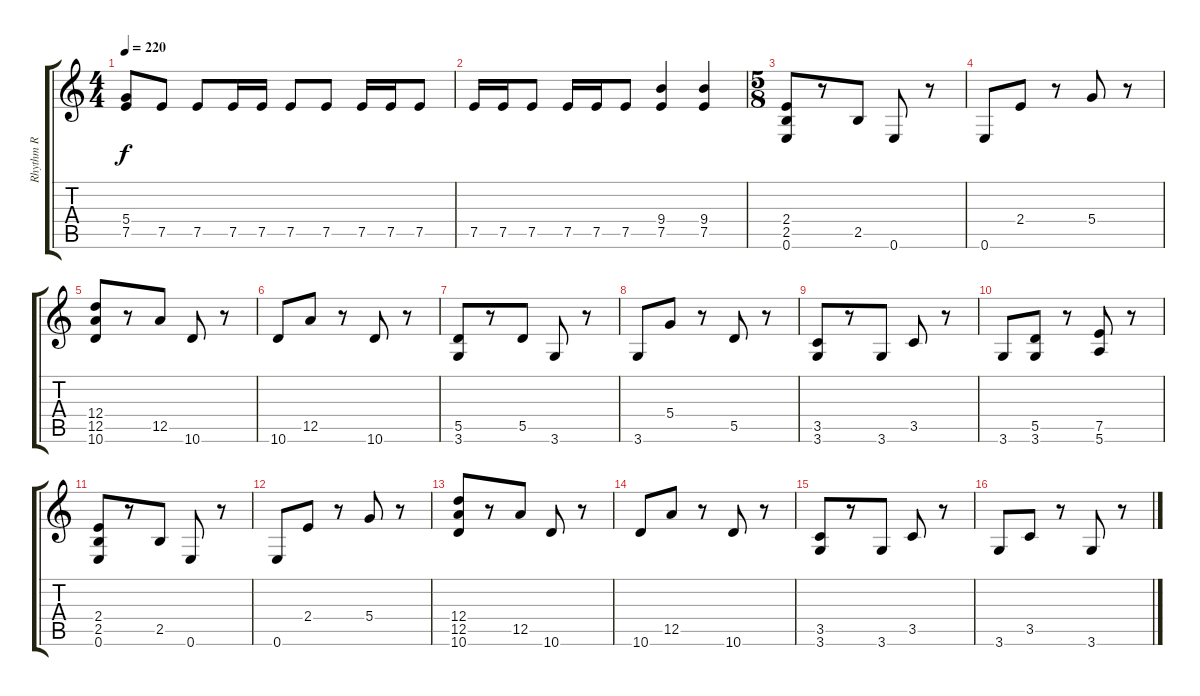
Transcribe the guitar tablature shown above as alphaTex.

\track ("Rhythm R" "Rhythm R") {instrument distortionguitar}
\staff {score tabs}
\tuning (E4 B3 G3 D3 A2 E2) {hide}
\ts (4 4)
\tempo 220
\clef g2
\ks c
(5.4 7.5).8{dy f} 7.5.8 7.5.8 7.5.16 7.5.16 7.5.8 7.5.8 7.5.16 7.5.16 7.5.8 |
7.5.16 7.5.16 7.5.8 7.5.16 7.5.16 7.5.8 (9.4 7.5).4 (9.4 7.5).4 |
\ts (5 8)
(2.4 2.5 0.6).8 r.8 2.5.8 0.6.8 r.8 |
0.6.8 2.4.8 r.8 5.4.8 r.8 |
(12.4 12.5 10.6).8 r.8 12.5.8 10.6.8 r.8 |
10.6.8 12.5.8 r.8 10.6.8 r.8 |
(5.5 3.6).8 r.8 5.5.8 3.6.8 r.8 |
3.6.8 5.4.8 r.8 5.5.8 r.8 |
(3.5 3.6).8 r.8 3.6.8 3.5.8 r.8 |
3.6.8 (5.5 3.6).8 r.8 (7.5 5.6).8 r.8 |
(2.4 2.5 0.6).8 r.8 2.5.8 0.6.8 r.8 |
0.6.8 2.4.8 r.8 5.4.8 r.8 |
(12.4 12.5 10.6).8 r.8 12.5.8 10.6.8 r.8 |
10.6.8 12.5.8 r.8 10.6.8 r.8 |
(3.5 3.6).8 r.8 3.6.8 3.5.8 r.8 |
3.6.8 3.5.8 r.8 3.6.8 r.8
